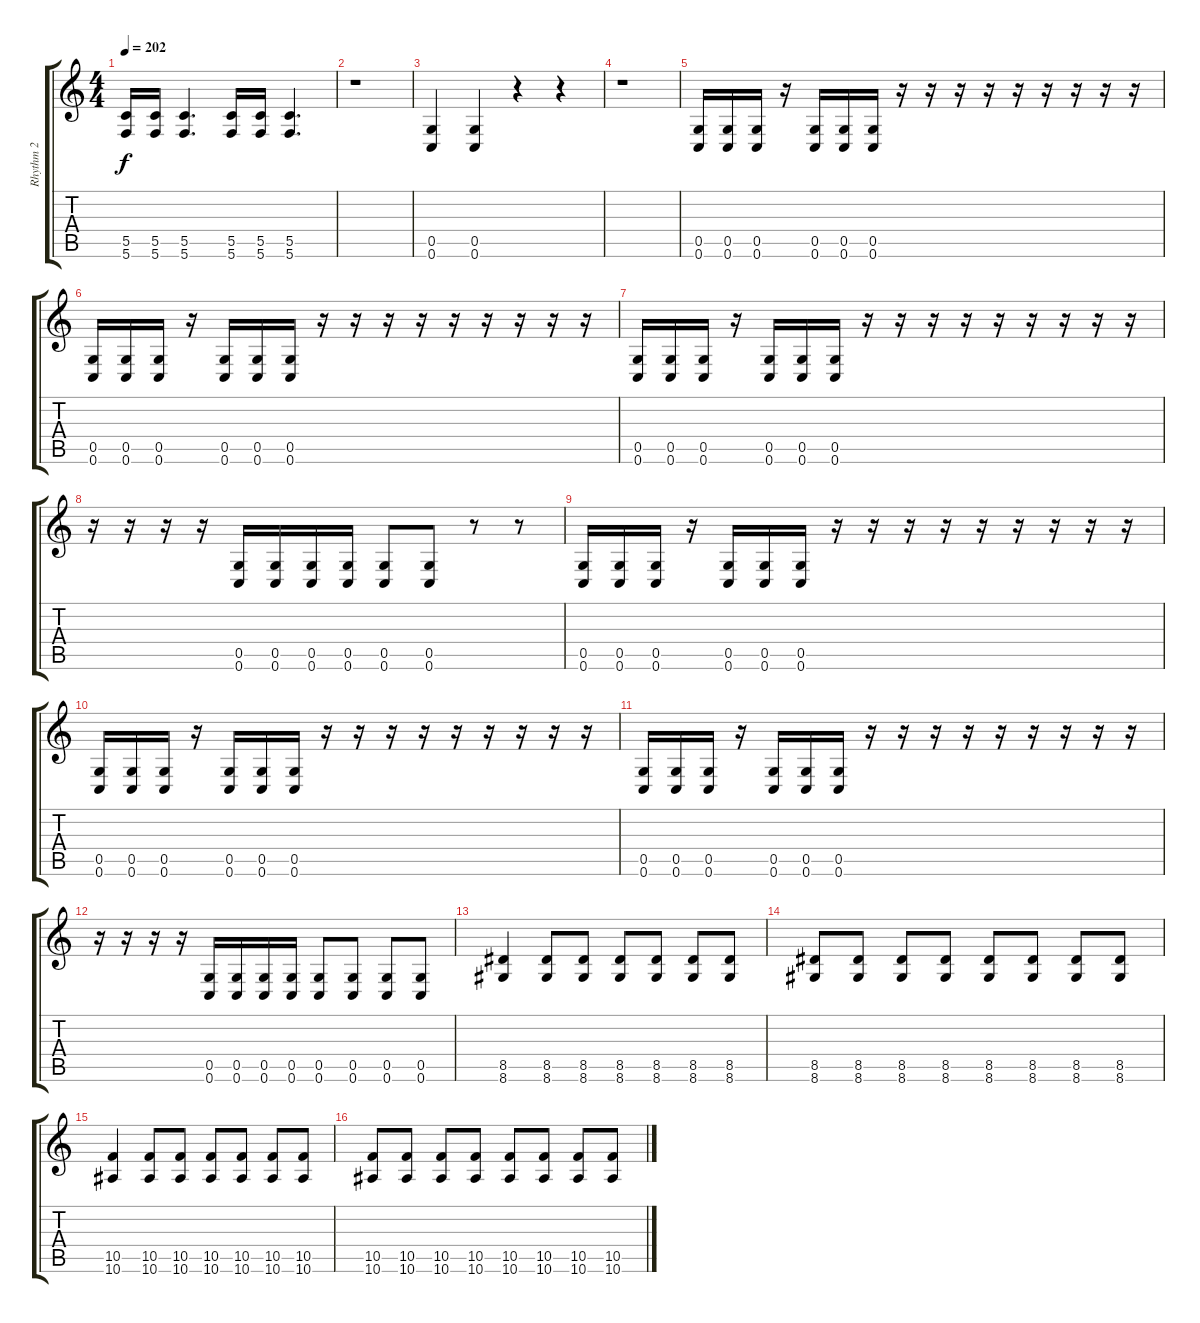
\track ("Rhythm 2" "Rhythm 2") {instrument distortionguitar}
\staff {score tabs}
\tuning (D4 A3 F3 C3 G2 C2) {hide}
\ts (4 4)
\tempo 202
\clef g2
\ks c
(5.5 5.6).16{dy f} (5.5 5.6).16 (5.5 5.6).4{d} (5.5 5.6).16 (5.5 5.6).16 (5.5 5.6).4{d} |
r.1 |
(0.5 0.6).4 (0.5 0.6).4 r.4 r.4 |
r.1 |
(0.5 0.6).16 (0.5 0.6).16 (0.5 0.6).16 r.16 (0.5 0.6).16 (0.5 0.6).16 (0.5 0.6).16 r.16 r.16 r.16 r.16 r.16 r.16 r.16 r.16 r.16 |
(0.5 0.6).16 (0.5 0.6).16 (0.5 0.6).16 r.16 (0.5 0.6).16 (0.5 0.6).16 (0.5 0.6).16 r.16 r.16 r.16 r.16 r.16 r.16 r.16 r.16 r.16 |
(0.5 0.6).16 (0.5 0.6).16 (0.5 0.6).16 r.16 (0.5 0.6).16 (0.5 0.6).16 (0.5 0.6).16 r.16 r.16 r.16 r.16 r.16 r.16 r.16 r.16 r.16 |
r.16 r.16 r.16 r.16 (0.5 0.6).16 (0.5 0.6).16 (0.5 0.6).16 (0.5 0.6).16 (0.5 0.6).8 (0.5 0.6).8 r.8 r.8 |
(0.5 0.6).16 (0.5 0.6).16 (0.5 0.6).16 r.16 (0.5 0.6).16 (0.5 0.6).16 (0.5 0.6).16 r.16 r.16 r.16 r.16 r.16 r.16 r.16 r.16 r.16 |
(0.5 0.6).16 (0.5 0.6).16 (0.5 0.6).16 r.16 (0.5 0.6).16 (0.5 0.6).16 (0.5 0.6).16 r.16 r.16 r.16 r.16 r.16 r.16 r.16 r.16 r.16 |
(0.5 0.6).16 (0.5 0.6).16 (0.5 0.6).16 r.16 (0.5 0.6).16 (0.5 0.6).16 (0.5 0.6).16 r.16 r.16 r.16 r.16 r.16 r.16 r.16 r.16 r.16 |
r.16 r.16 r.16 r.16 (0.5 0.6).16 (0.5 0.6).16 (0.5 0.6).16 (0.5 0.6).16 (0.5 0.6).8 (0.5 0.6).8 (0.5 0.6).8 (0.5 0.6).8 |
(8.5 8.6).4 (8.5 8.6).8 (8.5 8.6).8 (8.5 8.6).8 (8.5 8.6).8 (8.5 8.6).8 (8.5 8.6).8 |
(8.5 8.6).8 (8.5 8.6).8 (8.5 8.6).8 (8.5 8.6).8 (8.5 8.6).8 (8.5 8.6).8 (8.5 8.6).8 (8.5 8.6).8 |
(10.5 10.6).4 (10.5 10.6).8 (10.5 10.6).8 (10.5 10.6).8 (10.5 10.6).8 (10.5 10.6).8 (10.5 10.6).8 |
(10.5 10.6).8 (10.5 10.6).8 (10.5 10.6).8 (10.5 10.6).8 (10.5 10.6).8 (10.5 10.6).8 (10.5 10.6).8 (10.5 10.6).8
